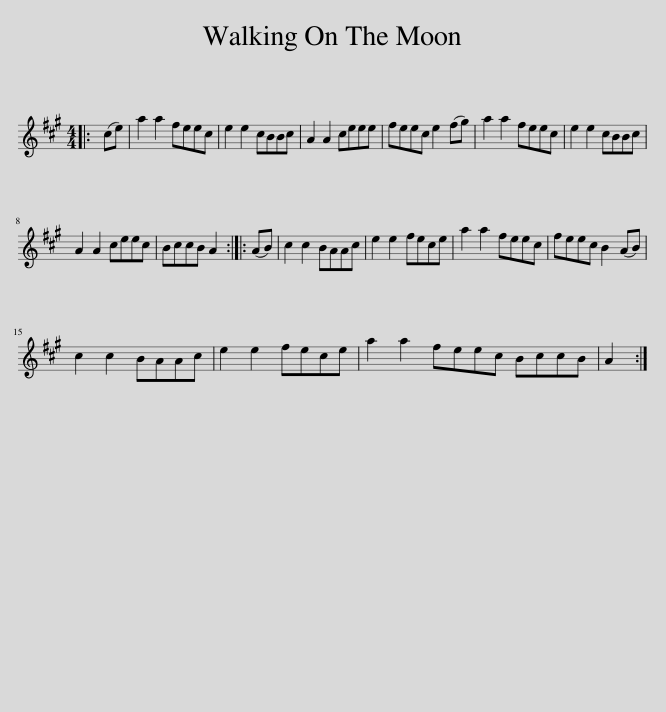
X:1
L:1/8
M:4/4
I:linebreak $
K:A
V:1 treble
V:1
|: (ce) | a2 a2 feec | e2 e2 cBBc | A2 A2 ceee | feec e2 (fg) | %5
 a2 a2 feec | e2 e2 cBBc |$ A2 A2 ceec | BccB A2 :: (AB) | %10
 c2 c2 BAAc | e2 e2 fece | a2 a2 feec | feec B2 (AB) |$ c2 c2 BAAc | %15
 e2 e2 fece | a2 a2 feec BccB | A2 :| %18
